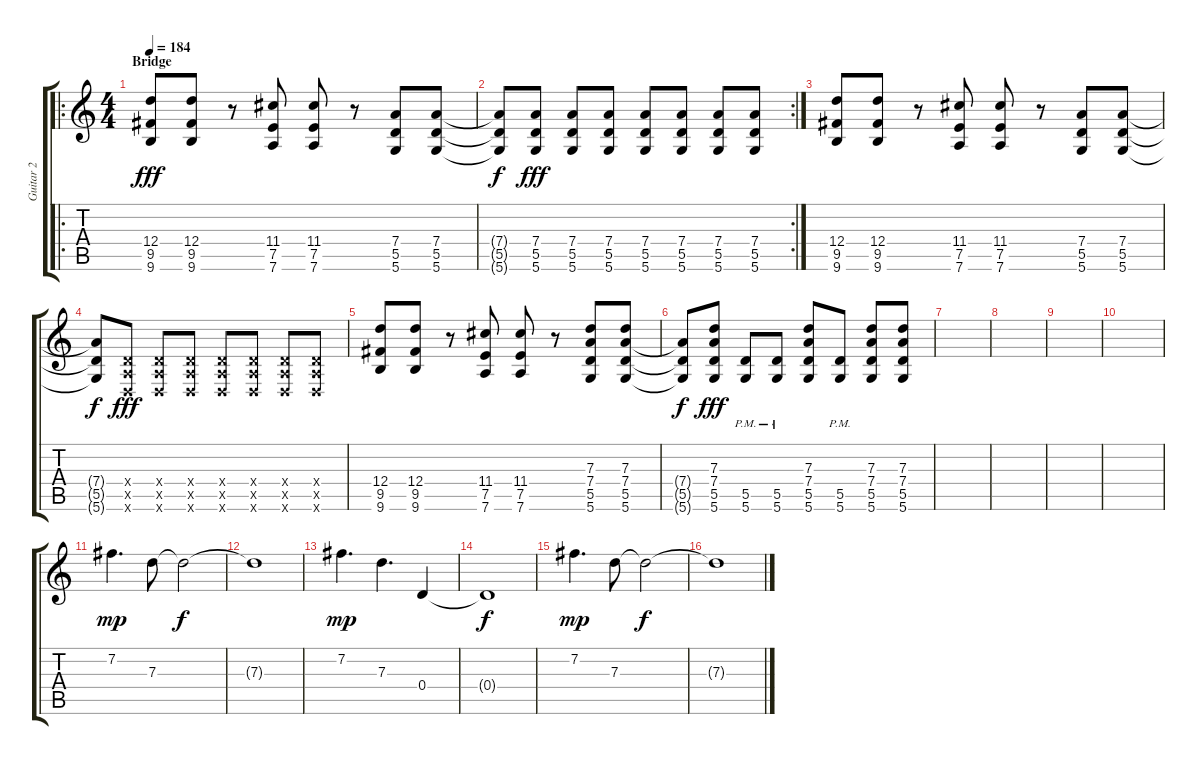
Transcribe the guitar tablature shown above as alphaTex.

\track ("Guitar 2" "Guitar 2") {instrument distortionguitar}
\staff {score tabs}
\tuning (E4 B3 G3 D3 A2 D2) {hide}
\ro
\ts (4 4)
\section ("" "Bridge")
\tempo 184
\clef g2
\ks c
(12.4 9.5 9.6).8{dy fff} (12.4 9.5 9.6).8 r.8 (11.4 7.5 7.6).8 (11.4 7.5 7.6).8 r.8 (7.4 5.5 5.6).8 (7.4 5.5 5.6).8 |
\rc 2
(7.4{t} 5.5{t} 5.6{t}).8{dy f} (7.4 5.5 5.6).8{dy fff} (7.4 5.5 5.6).8 (7.4 5.5 5.6).8 (7.4 5.5 5.6).8 (7.4 5.5 5.6).8 (7.4 5.5 5.6).8 (7.4 5.5 5.6).8 |
(12.4 9.5 9.6).8 (12.4 9.5 9.6).8 r.8 (11.4 7.5 7.6).8 (11.4 7.5 7.6).8 r.8 (7.4 5.5 5.6).8 (7.4 5.5 5.6).8 |
(7.4{t} 5.5{t} 5.6{t}).8{dy f} (0.4{x} 0.5{x} 0.6{x}).8{dy fff} (0.4{x} 0.5{x} 0.6{x}).8 (0.4{x} 0.5{x} 0.6{x}).8 (0.4{x} 0.5{x} 0.6{x}).8 (0.4{x} 0.5{x} 0.6{x}).8 (0.4{x} 0.5{x} 0.6{x}).8 (0.4{x} 0.5{x} 0.6{x}).8 |
(12.4 9.5 9.6).8 (12.4 9.5 9.6).8 r.8 (11.4 7.5 7.6).8 (11.4 7.5 7.6).8 r.8 (7.3 7.4 5.5 5.6).8 (7.3 7.4 5.5 5.6).8 |
(7.4{t} 5.5{t} 5.6{t}).8{dy f} (7.3 7.4 5.5 5.6).8{dy fff} (5.5{pm} 5.6{pm}).8 (5.5{pm} 5.6{pm}).8 (7.3 7.4 5.5 5.6).8 (5.5{pm} 5.6{pm}).8 (7.3 7.4 5.5 5.6).8 (7.3 7.4 5.5 5.6).8 |
|
|
|
|
7.2.4{d dy mp instrument electricguitarclean} 7.3.8 7.3{t}.2{dy f} |
7.3{t}.1 |
7.2.4{d dy mp} 7.3.4{d} 0.4.4 |
0.4{t}.1{dy f} |
7.2.4{d dy mp instrument electricguitarclean} 7.3.8 7.3{t}.2{dy f} |
7.3{t}.1
